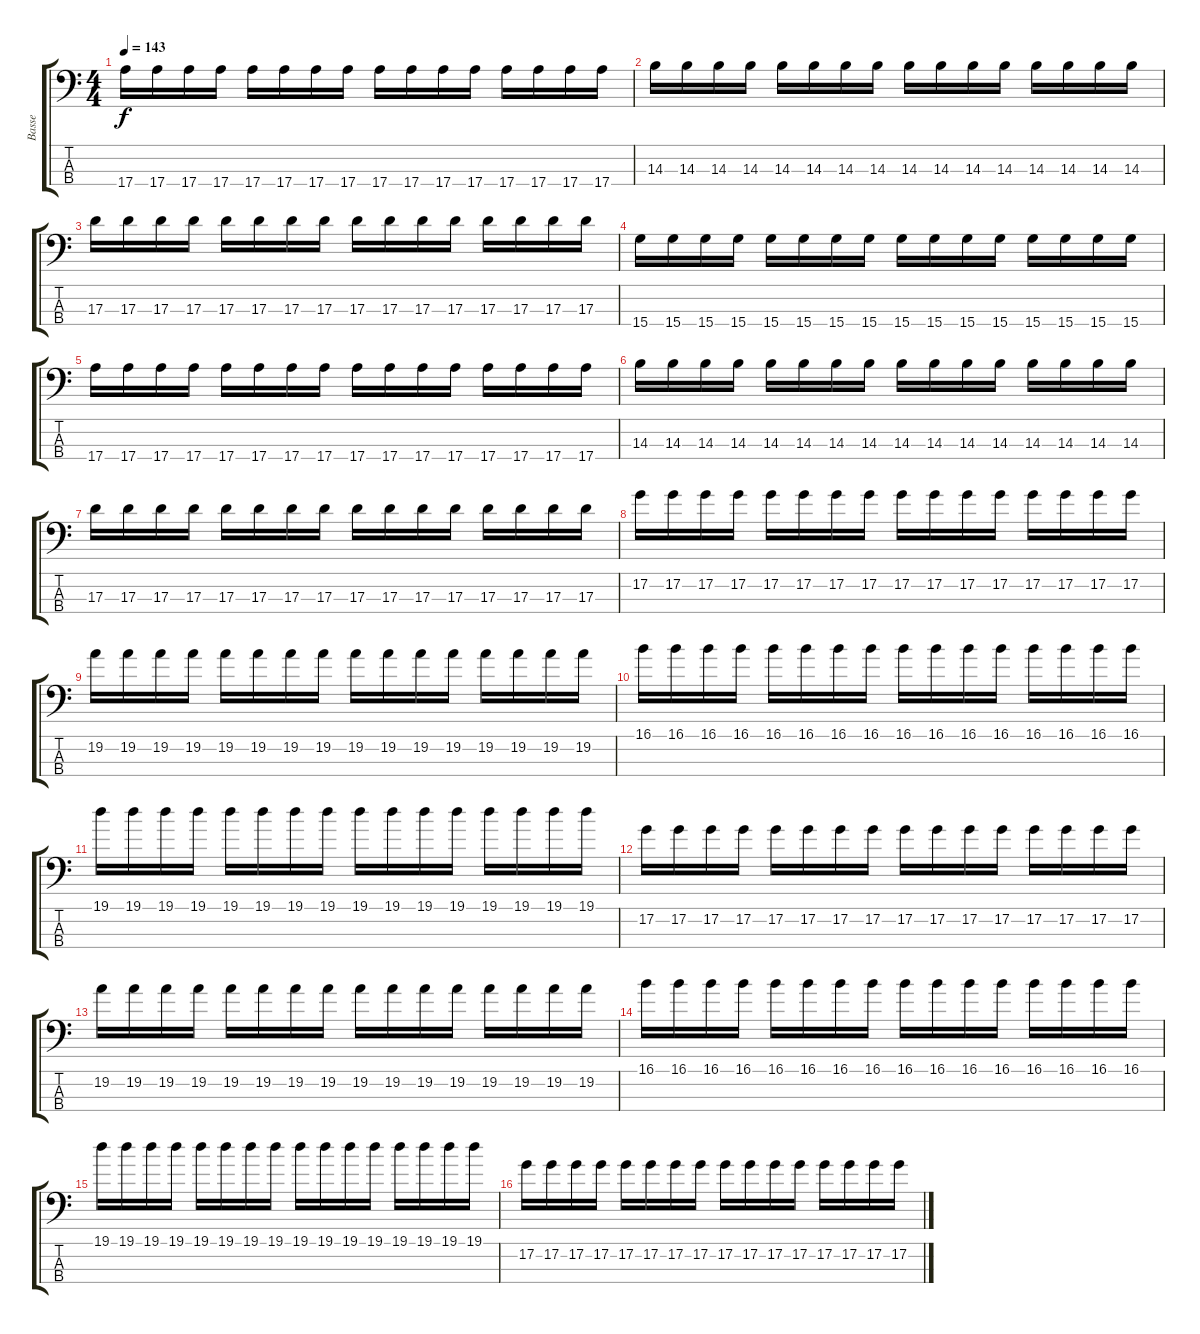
\track ("Basse" "Basse") {instrument electricbasspick}
\staff {score tabs}
\tuning (G2 D2 A1 E1) {hide}
\ts (4 4)
\tempo 143
\clef f4
\ks c
17.4.16{dy f} 17.4.16 17.4.16 17.4.16 17.4.16 17.4.16 17.4.16 17.4.16 17.4.16 17.4.16 17.4.16 17.4.16 17.4.16 17.4.16 17.4.16 17.4.16 |
14.3.16 14.3.16 14.3.16 14.3.16 14.3.16 14.3.16 14.3.16 14.3.16 14.3.16 14.3.16 14.3.16 14.3.16 14.3.16 14.3.16 14.3.16 14.3.16 |
17.3.16 17.3.16 17.3.16 17.3.16 17.3.16 17.3.16 17.3.16 17.3.16 17.3.16 17.3.16 17.3.16 17.3.16 17.3.16 17.3.16 17.3.16 17.3.16 |
15.4.16 15.4.16 15.4.16 15.4.16 15.4.16 15.4.16 15.4.16 15.4.16 15.4.16 15.4.16 15.4.16 15.4.16 15.4.16 15.4.16 15.4.16 15.4.16 |
17.4.16 17.4.16 17.4.16 17.4.16 17.4.16 17.4.16 17.4.16 17.4.16 17.4.16 17.4.16 17.4.16 17.4.16 17.4.16 17.4.16 17.4.16 17.4.16 |
14.3.16 14.3.16 14.3.16 14.3.16 14.3.16 14.3.16 14.3.16 14.3.16 14.3.16 14.3.16 14.3.16 14.3.16 14.3.16 14.3.16 14.3.16 14.3.16 |
17.3.16 17.3.16 17.3.16 17.3.16 17.3.16 17.3.16 17.3.16 17.3.16 17.3.16 17.3.16 17.3.16 17.3.16 17.3.16 17.3.16 17.3.16 17.3.16 |
17.2.16 17.2.16 17.2.16 17.2.16 17.2.16 17.2.16 17.2.16 17.2.16 17.2.16 17.2.16 17.2.16 17.2.16 17.2.16 17.2.16 17.2.16 17.2.16 |
19.2.16 19.2.16 19.2.16 19.2.16 19.2.16 19.2.16 19.2.16 19.2.16 19.2.16 19.2.16 19.2.16 19.2.16 19.2.16 19.2.16 19.2.16 19.2.16 |
16.1.16 16.1.16 16.1.16 16.1.16 16.1.16 16.1.16 16.1.16 16.1.16 16.1.16 16.1.16 16.1.16 16.1.16 16.1.16 16.1.16 16.1.16 16.1.16 |
19.1.16 19.1.16 19.1.16 19.1.16 19.1.16 19.1.16 19.1.16 19.1.16 19.1.16 19.1.16 19.1.16 19.1.16 19.1.16 19.1.16 19.1.16 19.1.16 |
17.2.16 17.2.16 17.2.16 17.2.16 17.2.16 17.2.16 17.2.16 17.2.16 17.2.16 17.2.16 17.2.16 17.2.16 17.2.16 17.2.16 17.2.16 17.2.16 |
19.2.16 19.2.16 19.2.16 19.2.16 19.2.16 19.2.16 19.2.16 19.2.16 19.2.16 19.2.16 19.2.16 19.2.16 19.2.16 19.2.16 19.2.16 19.2.16 |
16.1.16 16.1.16 16.1.16 16.1.16 16.1.16 16.1.16 16.1.16 16.1.16 16.1.16 16.1.16 16.1.16 16.1.16 16.1.16 16.1.16 16.1.16 16.1.16 |
19.1.16 19.1.16 19.1.16 19.1.16 19.1.16 19.1.16 19.1.16 19.1.16 19.1.16 19.1.16 19.1.16 19.1.16 19.1.16 19.1.16 19.1.16 19.1.16 |
17.2.16 17.2.16 17.2.16 17.2.16 17.2.16 17.2.16 17.2.16 17.2.16 17.2.16 17.2.16 17.2.16 17.2.16 17.2.16 17.2.16 17.2.16 17.2.16
